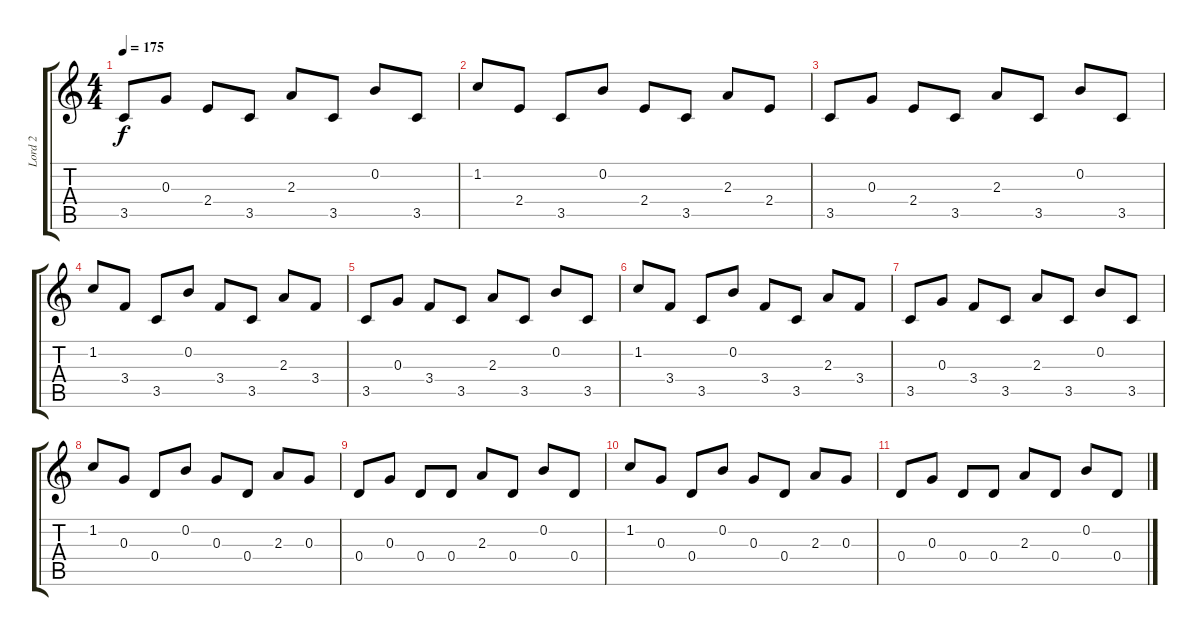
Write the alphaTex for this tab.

\track ("Lord 2" "Lord 2") {instrument drawbarorgan}
\staff {score tabs}
\tuning (E5 B4 G4 D4 A3 D3) {hide}
\ts (4 4)
\tempo 175
\clef g2
\ks c
3.5.8{dy f} 0.3.8 2.4.8 3.5.8 2.3.8 3.5.8 0.2.8 3.5.8 |
1.2.8 2.4.8 3.5.8 0.2.8 2.4.8 3.5.8 2.3.8 2.4.8 |
3.5.8 0.3.8 2.4.8 3.5.8 2.3.8 3.5.8 0.2.8 3.5.8 |
1.2.8 3.4.8 3.5.8 0.2.8 3.4.8 3.5.8 2.3.8 3.4.8 |
3.5.8 0.3.8 3.4.8 3.5.8 2.3.8 3.5.8 0.2.8 3.5.8 |
1.2.8 3.4.8 3.5.8 0.2.8 3.4.8 3.5.8 2.3.8 3.4.8 |
3.5.8 0.3.8 3.4.8 3.5.8 2.3.8 3.5.8 0.2.8 3.5.8 |
1.2.8 0.3.8 0.4.8 0.2.8 0.3.8 0.4.8 2.3.8 0.3.8 |
0.4.8 0.3.8 0.4.8 0.4.8 2.3.8 0.4.8 0.2.8 0.4.8 |
1.2.8 0.3.8 0.4.8 0.2.8 0.3.8 0.4.8 2.3.8 0.3.8 |
0.4.8 0.3.8 0.4.8 0.4.8 2.3.8 0.4.8 0.2.8 0.4.8
